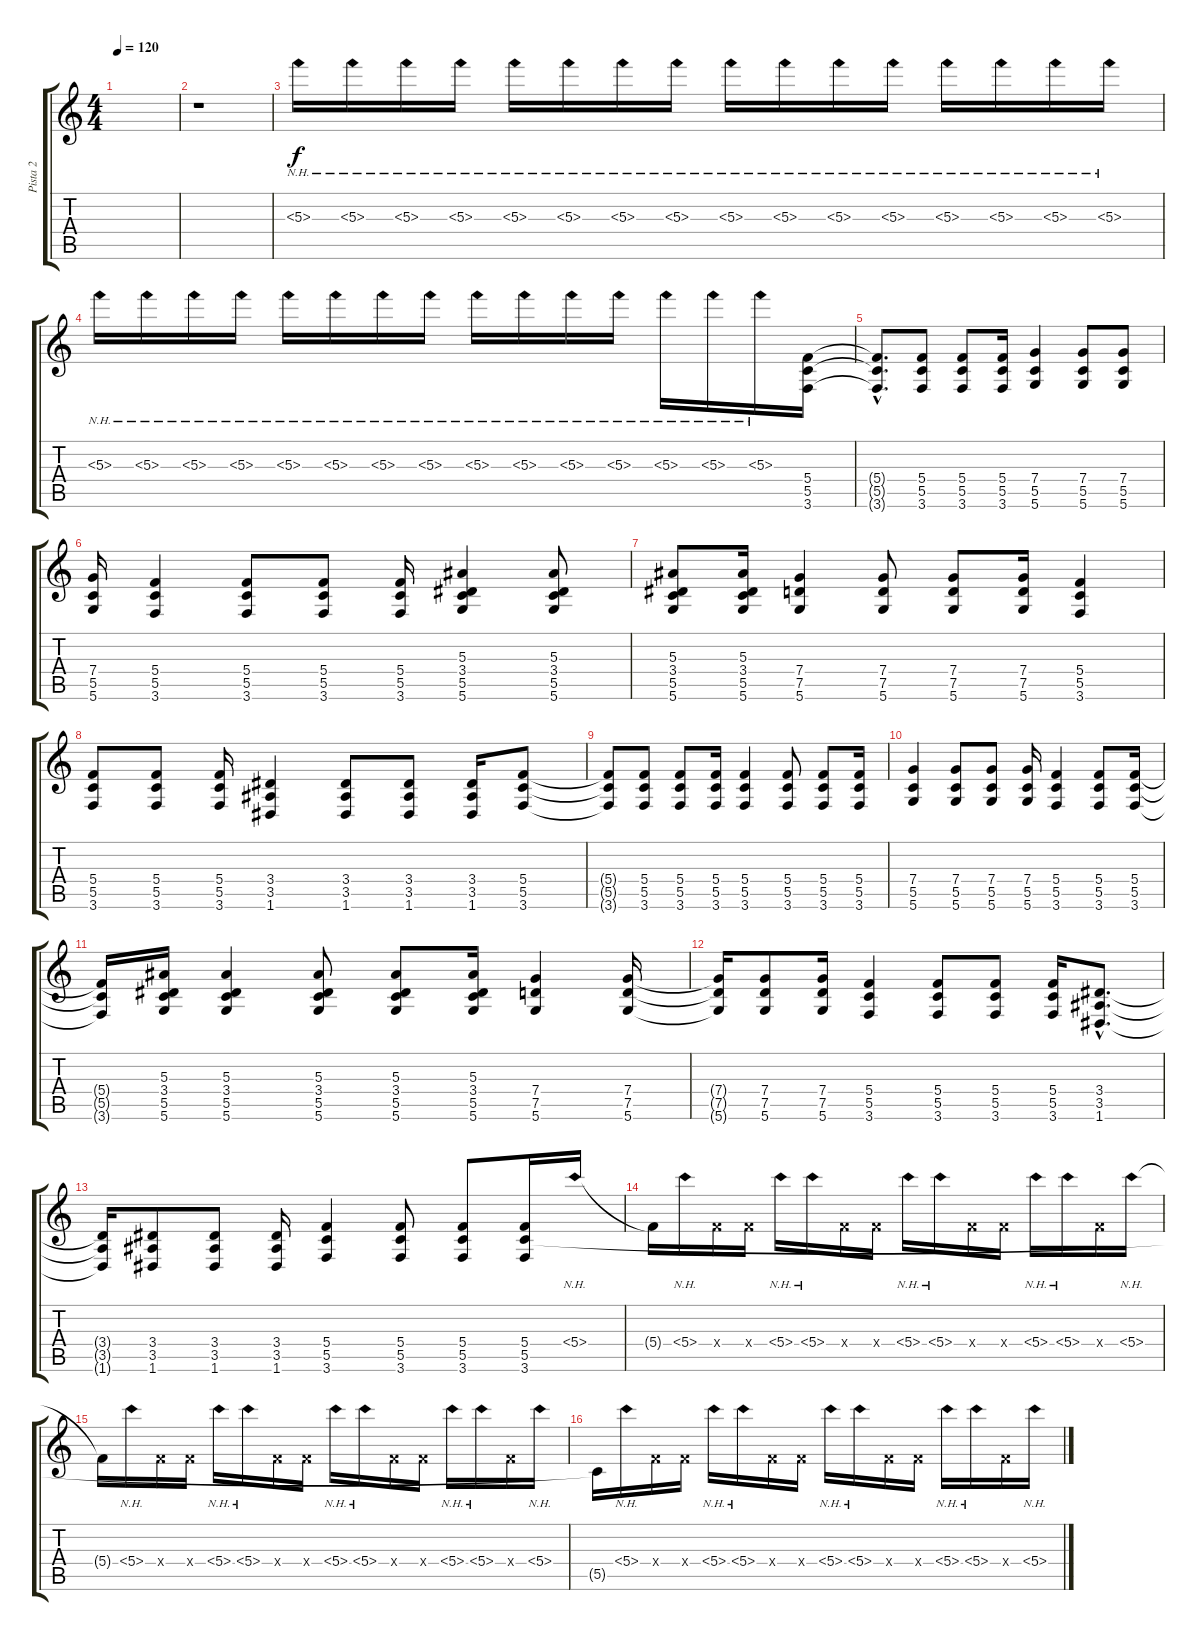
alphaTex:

\track ("Pista 2" "Pista 2") {instrument overdrivenguitar}
\staff {score tabs}
\tuning (D4 A3 F3 C3 G2 D2) {hide}
\ts (4 4)
\tempo 120
\clef g2
\ks c
|
r.1{volume 0} |
5.3{nh}.16{volume 16 instrument guitarharmonics} 5.3{nh}.16 5.3{nh}.16 5.3{nh}.16 5.3{nh}.16 5.3{nh}.16 5.3{nh}.16 5.3{nh}.16 5.3{nh}.16 5.3{nh}.16 5.3{nh}.16 5.3{nh}.16 5.3{nh}.16 5.3{nh}.16 5.3{nh}.16 5.3{nh}.16 |
5.3{nh}.16 5.3{nh}.16 5.3{nh}.16 5.3{nh}.16 5.3{nh}.16 5.3{nh}.16 5.3{nh}.16 5.3{nh}.16 5.3{nh}.16 5.3{nh}.16 5.3{nh}.16 5.3{nh}.16 5.3{nh}.16 5.3{nh}.16 5.3{nh}.16 (5.4 5.5 3.6).16{instrument overdrivenguitar} |
(5.4{hac t} 5.5{hac t} 3.6{hac t}).8{d} (5.4 5.5 3.6).8 (5.4 5.5 3.6).8 (5.4 5.5 3.6).16 (7.4 5.5 5.6).4 (7.4 5.5 5.6).8 (7.4 5.5 5.6).8 |
(7.4 5.5 5.6).16 (5.4 5.5 3.6).4 (5.4 5.5 3.6).8 (5.4 5.5 3.6).8 (5.4 5.5 3.6).16 (5.3 3.4 5.5 5.6).4 (5.3 3.4 5.5 5.6).8 |
(5.3 3.4 5.5 5.6).8 (5.3 3.4 5.5 5.6).16 (7.4 7.5 5.6).4 (7.4 7.5 5.6).8 (7.4 7.5 5.6).8 (7.4 7.5 5.6).16 (5.4 5.5 3.6).4 |
(5.4 5.5 3.6).8 (5.4 5.5 3.6).8 (5.4 5.5 3.6).16 (3.4 3.5 1.6).4 (3.4 3.5 1.6).8 (3.4 3.5 1.6).8 (3.4 3.5 1.6).16 (5.4 5.5 3.6).8 |
(5.4{t} 5.5{t} 3.6{t}).8 (5.4 5.5 3.6).8 (5.4 5.5 3.6).8 (5.4 5.5 3.6).16 (5.4 5.5 3.6).4 (5.4 5.5 3.6).8 (5.4 5.5 3.6).8 (5.4 5.5 3.6).16 |
(7.4 5.5 5.6).4 (7.4 5.5 5.6).8 (7.4 5.5 5.6).8 (7.4 5.5 5.6).16 (5.4 5.5 3.6).4 (5.4 5.5 3.6).8 (5.4 5.5 3.6).16 |
(5.4{t} 5.5{t} 3.6{t}).16 (5.3 3.4 5.5 5.6).16 (5.3 3.4 5.5 5.6).4 (5.3 3.4 5.5 5.6).8 (5.3 3.4 5.5 5.6).8 (5.3 3.4 5.5 5.6).16 (7.4 7.5 5.6).4 (7.4 7.5 5.6).16 |
(7.4{t} 7.5{t} 5.6{t}).16 (7.4 7.5 5.6).8 (7.4 7.5 5.6).16 (5.4 5.5 3.6).4 (5.4 5.5 3.6).8 (5.4 5.5 3.6).8 (5.4 5.5 3.6).16 (3.4{hac} 3.5{hac} 1.6{hac}).8{d} |
(3.4{t} 3.5{t} 1.6{t}).16 (3.4 3.5 1.6).8 (3.4 3.5 1.6).8 (3.4 3.5 1.6).16 (5.4 5.5 3.6).4 (5.4 5.5 3.6).8 (5.4 5.5 3.6).8 (5.4 5.5 3.6).16 5.4{nh}.16{instrument guitarharmonics} |
5.4{t}.16 5.4{nh}.16 5.4{x}.16 5.4{x}.16 5.4{nh}.16 5.4{nh}.16 5.4{x}.16 5.4{x}.16 5.4{nh}.16 5.4{nh}.16 5.4{x}.16 5.4{x}.16 5.4{nh}.16 5.4{nh}.16 5.4{x}.16 5.4{nh}.16 |
5.4{t}.16 5.4{nh}.16 5.4{x}.16 5.4{x}.16 5.4{nh}.16 5.4{nh}.16 5.4{x}.16 5.4{x}.16 5.4{nh}.16 5.4{nh}.16 5.4{x}.16 5.4{x}.16 5.4{nh}.16 5.4{nh}.16 5.4{x}.16 5.4{nh}.16 |
5.5{t}.16 5.4{nh}.16 5.4{x}.16 5.4{x}.16 5.4{nh}.16 5.4{nh}.16 5.4{x}.16 5.4{x}.16 5.4{nh}.16 5.4{nh}.16 5.4{x}.16 5.4{x}.16 5.4{nh}.16 5.4{nh}.16 5.4{x}.16 5.4{nh}.16
